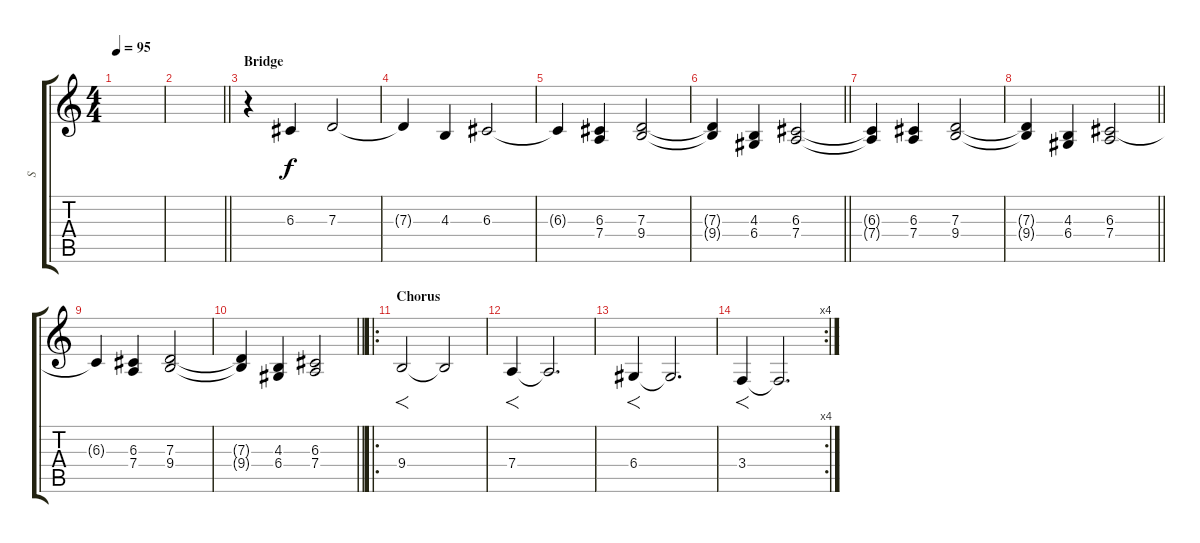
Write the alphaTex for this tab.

\track ("S" "S") {instrument stringensemble1}
\staff {score tabs}
\tuning (E4 B3 G3 D3 A2 E2) {hide}
\ts (4 4)
\tempo 95
\clef g2
\ks c
|
\barLineRight lightlight
|
\section ("" "Bridge ")
r.4 6.3.4 7.3.2 |
7.3{t}.4 4.3.4 6.3.2 |
6.3{t}.4 (6.3 7.4).4 (7.3 9.4).2 |
\barLineRight lightlight
(7.3{t} 9.4{t}).4 (4.3 6.4).4 (6.3 7.4).2 |
(6.3{t} 7.4{t}).4 (6.3 7.4).4 (7.3 9.4).2 |
\barLineRight lightlight
(7.3{t} 9.4{t}).4 (4.3 6.4).4 (6.3 7.4).2 |
6.3{t}.4 (6.3 7.4).4 (7.3 9.4).2 |
\barLineRight lightlight
(7.3{t} 9.4{t}).4 (4.3 6.4).4 (6.3 7.4).2 |
\ro
\section ("" "Chorus")
9.4.2{f} 9.4{t}.2 |
7.4.4{f} 7.4{t}.2{d} |
6.4.4{f} 6.4{t}.2{d} |
\rc 4
3.4.4{f} 3.4{t}.2{d}
